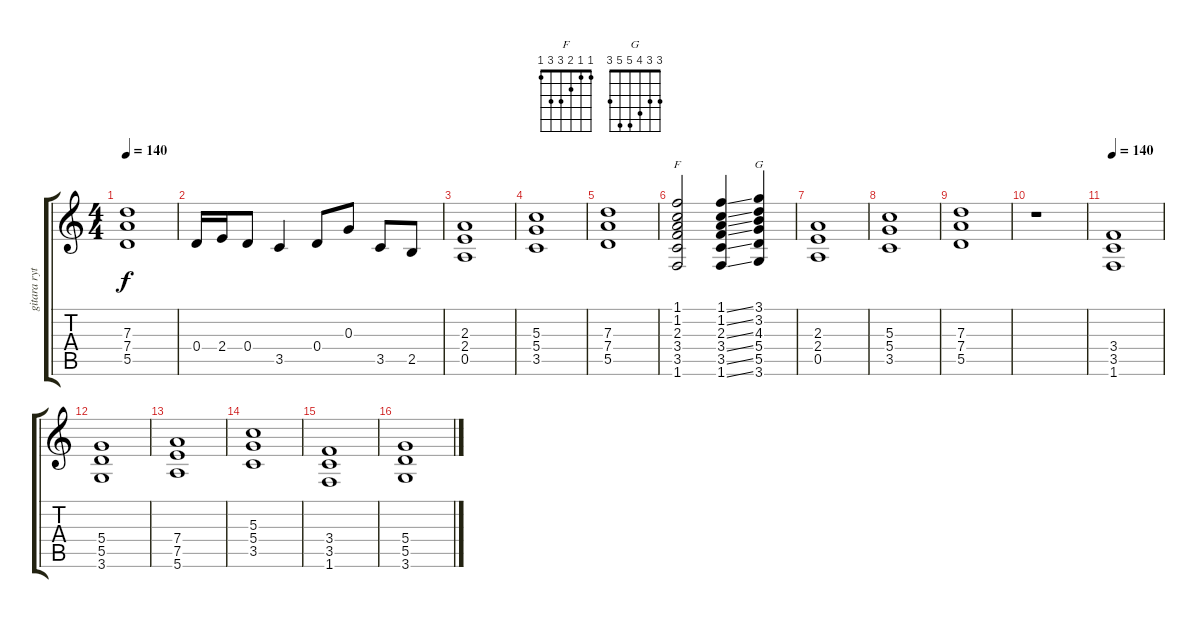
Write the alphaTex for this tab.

\track ("gitara rytmiczna " "gitara ryt") {instrument overdrivenguitar}
\staff {score tabs}
\tuning (E4 B3 G3 D3 A2 E2) {hide}
\chord ("F" 1 1 2 3 3 1)
\chord ("G" 3 3 4 5 5 3)
\ts (4 4)
\tempo 140
\clef g2
\ks c
(7.3 7.4 5.5).1{dy f} |
0.4.16 2.4.16 0.4.8 3.5.4 0.4.8 0.3.8 3.5.8 2.5.8 |
(2.3 2.4 0.5).1 |
(5.3 5.4 3.5).1 |
(7.3 7.4 5.5).1 |
(1.1 1.2 2.3 3.4 3.5 1.6).2{ch "F"} (1.1{ss} 1.2{ss} 2.3{ss} 3.4{ss} 3.5{ss} 1.6{ss}).4 (3.1 3.2 4.3 5.4 5.5 3.6).4{ch "G"} |
(2.3 2.4 0.5).1 |
(5.3 5.4 3.5).1 |
(7.3 7.4 5.5).1 |
r.1 |
\tempo 135
\tempo 140
(3.4 3.5 1.6).1 |
(5.4 5.5 3.6).1 |
(7.4 7.5 5.6).1 |
(5.3 5.4 3.5).1 |
(3.4 3.5 1.6).1 |
(5.4 5.5 3.6).1
